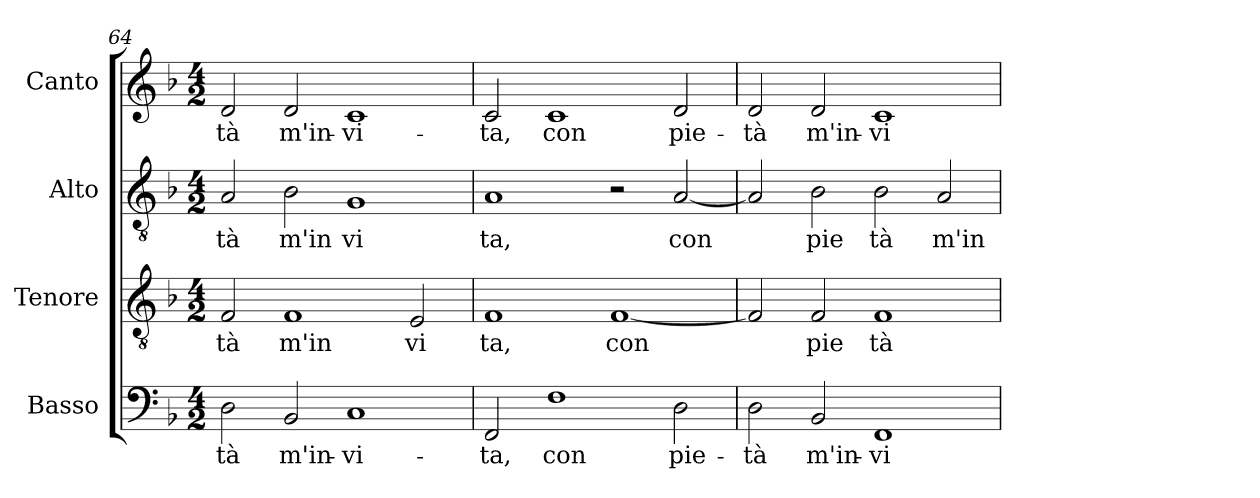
**kern	**text	**kern	**text	**kern	**text	**kern	**text
*part4	*part4	*part3	*part3	*part2	*part2	*part1	*part1
*staff4	*staff4	*staff3	*staff3	*staff2	*staff2	*staff1	*staff1
*I"Basso	*	*I"Tenore	*	*I"Alto	*	*I"Canto	*
*I'Basso	*	*I'Tenore	*	*I'Alto	*	*I'Canto	*
*clefF4	*	*clefGv2	*	*clefGv2	*	*clefG2	*
*ITrd-3c-5	*	*	*	*ITrd-3c-5	*	*ITrd-3c-5	*
*k[b-e-]	*	*k[b-]	*	*k[b-e-]	*	*k[b-e-]	*
*B-:	*	*F:	*	*B-:	*	*B-:	*
*M4/2	*	*M4/2	*	*M4/2	*	*M4/2	*
=64	=64	=64	=64	=64	=64	=64	=64
!	!LO:LY:b:cj	!	!LO:LY:b:cj	!	!LO:LY:b:cj	!	!LO:LY:b:cj
2G\	-tà	2F/	tà	2d/	tà	2g/	-tà
!	!LO:LY:b:cj	!	!LO:LY:b:cj	!	!LO:LY:b:cj	!	!LO:LY:b:cj
2E-/	m'in-	1F	m'in	2e-\	m'in	2g/	m'in-
!	!LO:LY:b:cj	!	!	!	!LO:LY:b:cj	!	!LO:LY:b:cj
1F	-vi-	.	.	1c	vi	1f	-vi-
!	!	!	!LO:LY:b:cj	!	!	!	!
.	.	2E/	vi	.	.	.	.
=65	=65	=65	=65	=65	=65	=65	=65
!	!LO:LY:b:cj	!	!LO:LY:b:cj	!	!LO:LY:b:cj	!	!LO:LY:b:cj
2BB-/	-ta,	1F	ta,	1d	ta,	2f/	-ta,
!	!LO:LY:b:cj	!	!	!	!	!	!LO:LY:b:cj
1B-	con	.	.	.	.	1f	con
!	!	!	!LO:LY:b:cj	!	!	!	!
.	.	[<1F	con	2r	.	.	.
!	!LO:LY:b:cj	!	!	!	!LO:LY:b	!	!LO:LY:b:cj
2G\	pie-	.	.	[<2d/	con	2g/	pie-
=66	=66	=66	=66	=66	=66	=66	=66
!	!LO:LY:b:cj	!	!	!	!	!	!LO:LY:b:cj
2G\	-tà	2F/]	.	2d/]	.	2g/	-tà
!	!LO:LY:b:cj	!	!LO:LY:b:cj	!	!LO:LY:b:cj	!	!LO:LY:b:cj
2E-/	m'in-	2F/	pie	2e-\	pie	2g/	m'in-
!	!LO:LY:b:cj	!	!LO:LY:b:cj	!	!LO:LY:b:cj	!	!LO:LY:b:cj
1BB-	-vi-	1F	tà	2e-\	tà	1f	-vi-
!	!	!	!	!	!LO:LY:b:cj	!	!
.	.	.	.	2d/	m'in	.	.
=	=	=	=	=	=	=	=
*-	*-	*-	*-	*-	*-	*-	*-
